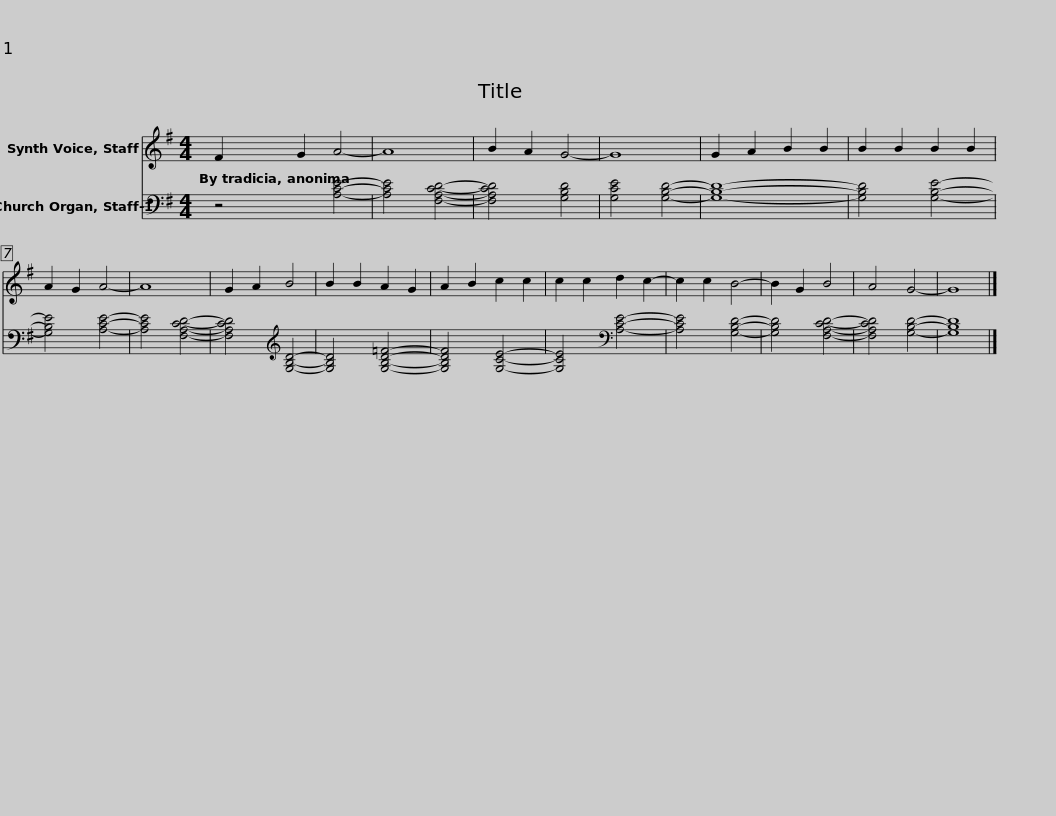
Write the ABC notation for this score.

X:1
%%score 1 2
L:1/8
M:4/4
I:linebreak $
K:G
V:1 treble
V:2 bass
V:1
 F2 G2 A4- | A8 | B2 A2 G4- | G8 | G2 A2 B2 B2 | %5
 B2 B2 B2 B2 | A2 G2 A4- | A8 |$ G2 A2 B4 | B2 B2 A2 G2 | %10
 A2 B2 c2 c2 | c2 c2 d2 c2- | c2 c2 B4- | B2 G2 B4 | A4 G4- | %15
 G8 |] %16
V:2
 z4 [A,CE]4- | [A,CE]4 [F,A,CD]4- | [F,A,CD]4 [G,B,D]4 | [G,CE]4 [G,B,D]4- | [G,B,D]8- | %5
 [G,B,D]4 [G,B,E]4- | [G,B,E]4 [A,CE]4- | [A,CE]4 [F,A,CD]4- |$ [F,A,CD]4[K:treble] [G,B,D]4- | [G,B,D]4 [G,B,D=F]4- | %10
 [G,B,DF]4 [G,CE]4- | [G,CE]4[K:bass] [A,CE]4- | [A,CE]4 [G,B,D]4- | [G,B,D]4 [F,A,CD]4- | [F,A,CD]4 [G,B,D]4- | %15
 [G,B,D]8 |] %16
